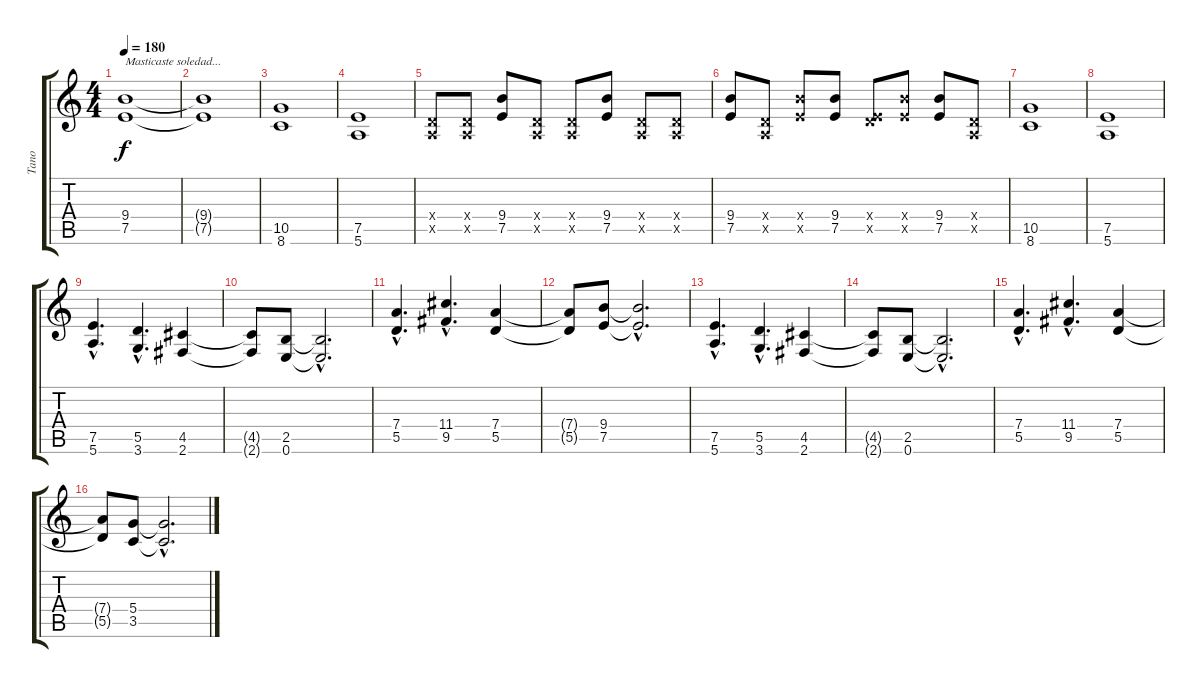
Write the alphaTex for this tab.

\track ("Tano" "Tano") {instrument distortionguitar}
\staff {score tabs}
\tuning (E4 B3 G3 D3 A2 E2) {hide}
\ts (4 4)
\tempo 180
\clef g2
\ks c
(9.4 7.5).1{txt "Masticaste soledad..." dy f} |
(9.4{t} 7.5{t}).1 |
(10.5 8.6).1 |
(7.5 5.6).1 |
(0.4{x} 0.5{x}).8 (0.4{x} 0.5{x}).8 (9.4 7.5).8 (0.4{x} 0.5{x}).8 (0.4{x} 0.5{x}).8 (9.4 7.5).8 (0.4{x} 0.5{x}).8 (0.4{x} 0.5{x}).8 |
(9.4 7.5).8 (0.4{x} 0.5{x}).8 (9.4{x} 7.5{x}).8 (9.4 7.5).8 (0.4{x} 7.5{x}).8 (9.4{x} 7.5{x}).8 (9.4 7.5).8 (0.4{x} 0.5{x}).8 |
(10.5 8.6).1 |
(7.5 5.6).1 |
(7.5{hac} 5.6{hac}).4{d} (5.5{hac} 3.6{hac}).4{d} (4.5 2.6).4 |
(4.5{t} 2.6{t}).8 (2.5 0.6).8 (2.5{hac t} 0.6{hac t}).2{d} |
(7.4{hac} 5.5{hac}).4{d} (11.4{hac} 9.5{hac}).4{d} (7.4 5.5).4 |
(7.4{t} 5.5{t}).8 (9.4 7.5).8 (9.4{hac t} 7.5{hac t}).2{d} |
(7.5{hac} 5.6{hac}).4{d} (5.5{hac} 3.6{hac}).4{d} (4.5 2.6).4 |
(4.5{t} 2.6{t}).8 (2.5 0.6).8 (2.5{hac t} 0.6{hac t}).2{d} |
(7.4{hac} 5.5{hac}).4{d} (11.4{hac} 9.5{hac}).4{d} (7.4 5.5).4 |
(7.4{t} 5.5{t}).8 (5.4 3.5).8 (5.4{hac t} 3.5{hac t}).2{d}
